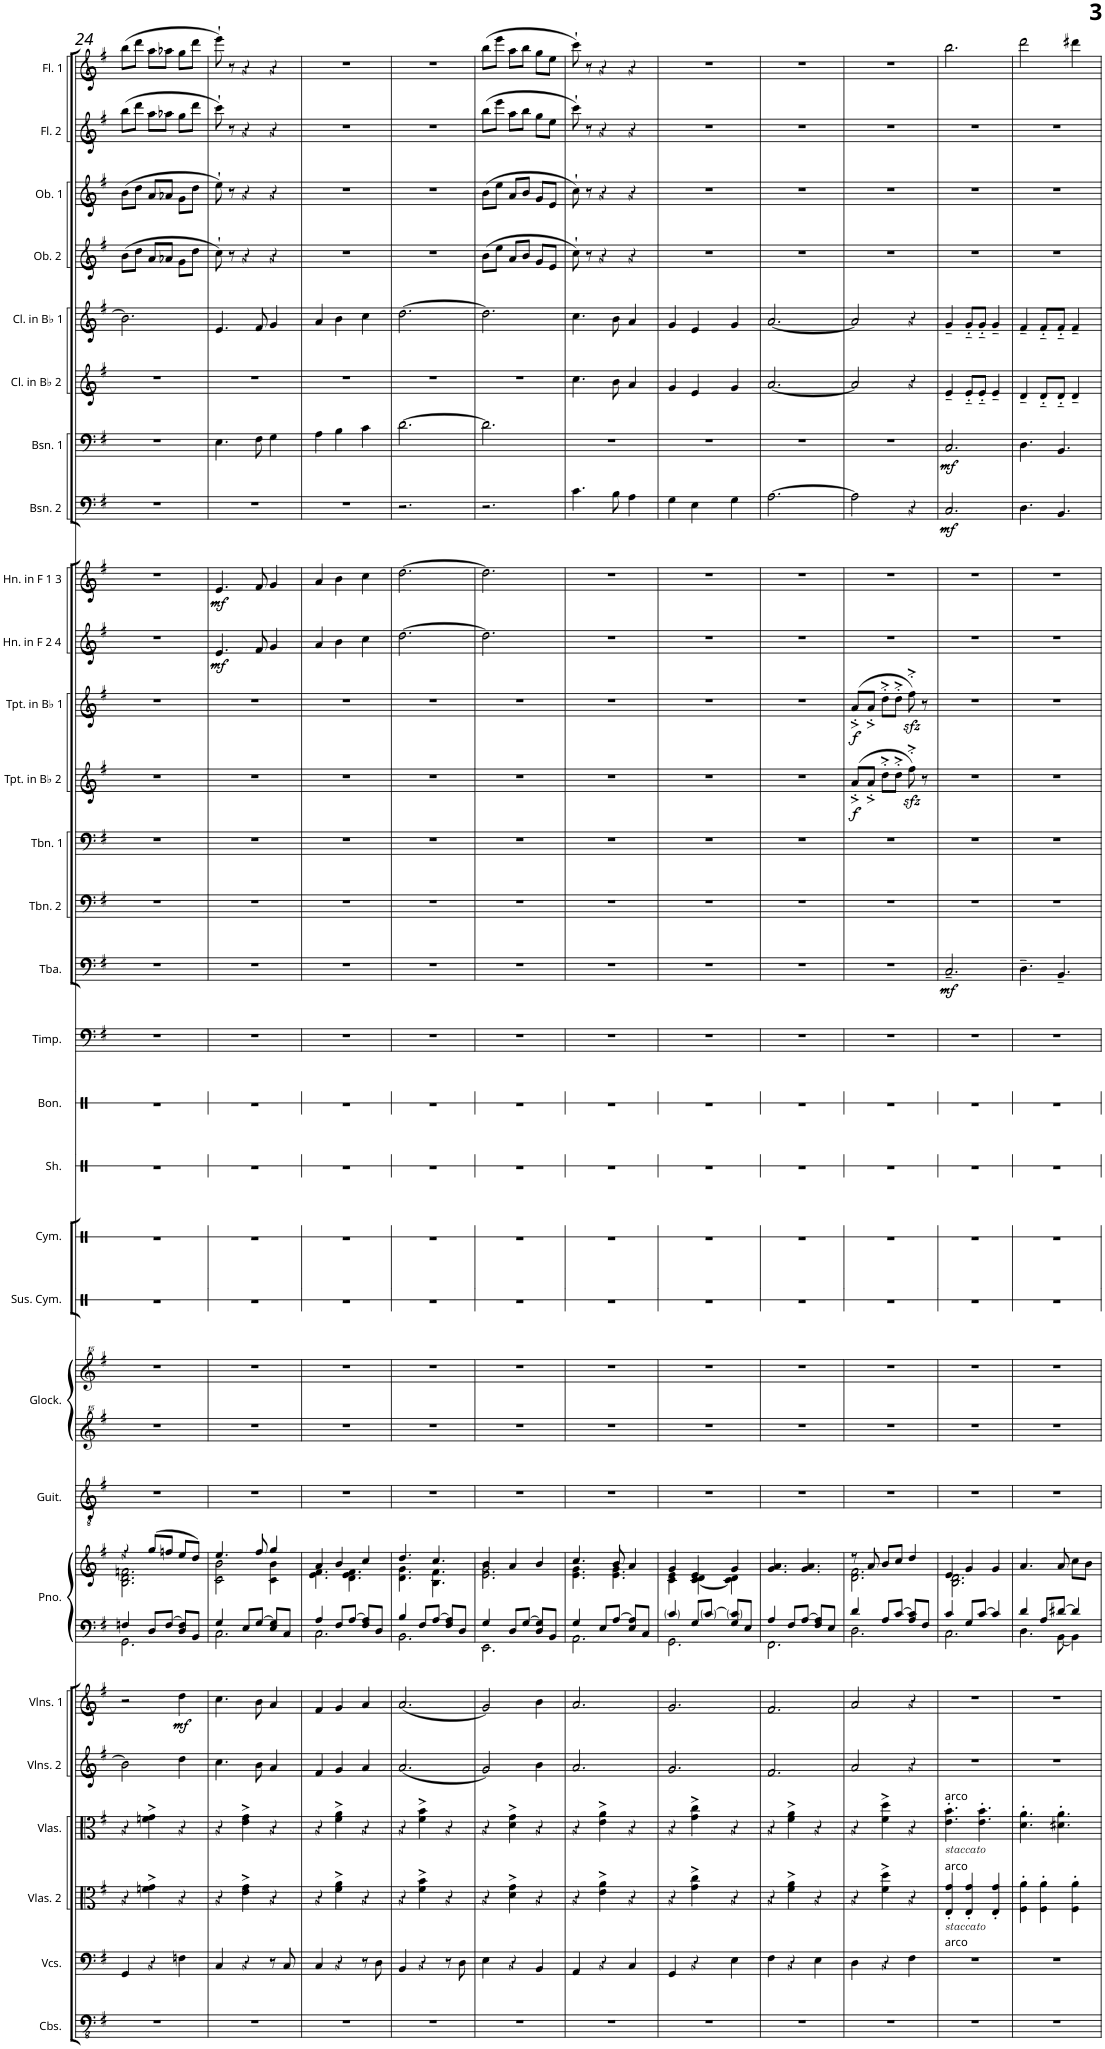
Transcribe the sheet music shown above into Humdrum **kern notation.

**kern	**kern	**kern	**kern	**kern	**kern	**dynam	**kern	**kern	**kern	**kern	**kern	**kern	**kern	**kern	**kern	**kern	**kern	**dynam	**kern	**kern	**kern	**dynam	**kern	**dynam	**kern	**dynam	**kern	**dynam	**kern	**dynam	**kern	**dynam	**kern	**kern	**kern	**kern	**kern	**kern
*part29	*part28	*part27	*part26	*part25	*part24	*part24	*part23	*part23	*part22	*part21	*part21	*part20	*part19	*part18	*part17	*part16	*part15	*part15	*part14	*part13	*part12	*part12	*part11	*part11	*part10	*part10	*part9	*part9	*part8	*part8	*part7	*part7	*part6	*part5	*part4	*part3	*part2	*part1
*staff31	*staff30	*staff29	*staff28	*staff27	*staff26	*staff26	*staff25	*staff24	*staff23	*staff22	*staff21	*staff20	*staff19	*staff18	*staff17	*staff16	*staff15	*staff15	*staff14	*staff13	*staff12	*staff12	*staff11	*staff11	*staff10	*staff10	*staff9	*staff9	*staff8	*staff8	*staff7	*staff7	*staff6	*staff5	*staff4	*staff3	*staff2	*staff1
*I"Contrabasses	*I"Violoncellos	*I"Violas 2	*I"Violas	*I"Violins 2	*I"Violins 1	*	*I"Piano	*	*I"Classical Guitar	*I"Glockenspiel	*	*I"Suspended Cymbal	*I"Cymbals	*I"Shaker	*I"Bongos	*I"Timpani	*I"Tuba	*	*I"Trombone 2	*I"Trombone 1	*I"Trumpet in Bb 2	*	*I"Trumpet in Bb 1	*	*I"Horn in F 2 &amp; 4	*	*I"Horn in F 1 &amp; 3	*	*I"Bassoon 2	*	*I"Bassoon 1	*	*I"Clarinet in Bb 2	*I"Clarinet in Bb 1	*I"Oboe 2	*I"Oboe 1	*I"Flute 2	*I"Flute 1
*I'Cbs.	*I'Vcs.	*I'Vlas. 2	*I'Vlas.	*I'Vlns. 2	*I'Vlns. 1	*	*I'Pno.	*	*I'Guit.	*I'Glock.	*	*I'Sus. Cym.	*I'Cym.	*I'Sh.	*I'Bon.	*I'Timp.	*I'Tba.	*	*I'Tbn. 2	*I'Tbn. 1	*I'Tpt. in Bb 2	*	*I'Tpt. in Bb 1	*	*I'Hn. in F 2 4	*	*I'Hn. in F 1 3	*	*I'Bsn. 2	*	*I'Bsn. 1	*	*I'Cl. in Bb 2	*I'Cl. in Bb 1	*I'Ob. 2	*I'Ob. 1	*I'Fl. 2	*I'Fl. 1
!!LO:PB:g=z
*clefFv4	*clefF4	*clefC3	*clefC3	*clefG2	*clefG2	*	*clefF4	*clefG2	*clefGv2	*clefG^^2	*clefG^^2	*clefX	*clefX	*clefX	*clefX	*clefF4	*clefF4	*	*clefF4	*clefF4	*clefG2	*	*clefG2	*	*clefG2	*	*clefG2	*	*clefF4	*	*clefF4	*	*clefG2	*clefG2	*clefG2	*clefG2	*clefG2	*clefG2
*	*	*	*	*	*	*	*	*	*	*	*	*	*	*	*	*	*	*	*	*	*Trd1c2	*	*Trd1c2	*	*Trd4c7	*	*Trd4c7	*	*	*	*	*	*Trd1c2	*Trd1c2	*	*	*	*
*k[f#]	*k[f#]	*k[f#]	*k[f#]	*k[f#]	*k[f#]	*	*k[f#]	*k[f#]	*k[f#]	*k[f#]	*k[f#]	*k[]	*k[]	*k[]	*k[]	*k[f#]	*k[f#]	*	*k[f#]	*k[f#]	*k[f#]	*	*k[f#]	*	*k[f#]	*	*k[f#]	*	*k[f#]	*	*k[f#]	*	*k[f#]	*k[f#]	*k[f#]	*k[f#]	*k[f#]	*k[f#]
*M3/4	*M3/4	*M3/4	*M3/4	*M3/4	*M3/4	*	*M3/4	*M3/4	*M3/4	*M3/4	*M3/4	*M3/4	*M3/4	*M3/4	*M3/4	*M3/4	*M3/4	*	*M3/4	*M3/4	*M3/4	*	*M3/4	*	*M3/4	*	*M3/4	*	*M3/4	*	*M3/4	*	*M3/4	*M3/4	*M3/4	*M3/4	*M3/4	*M3/4
=24	=24	=24	=24	=24	=24	=24	=24	=24	=24	=24	=24	=24	=24	=24	=24	=24	=24	=24	=24	=24	=24	=24	=24	=24	=24	=24	=24	=24	=24	=24	=24	=24	=24	=24	=24	=24	=24	=24
*	*	*	*	*	*	*	*^	*^	*	*	*	*	*	*	*	*	*	*	*	*	*	*	*	*	*	*	*	*	*	*	*	*	*	*	*	*	*	*
2.r	4GG/	4r	4r	2b\]	2r	.	4Fn/	2.GG\	4r	2.B\ 2.d\ 2.fn\	2.r	2.r	2.r	2.r	2.r	2.r	2.r	2.r	2.r	.	2.r	2.r	2.r	.	2.r	.	2.r	.	2.r	.	2.r	.	2.r	.	2.r	2.b\]	(8b\L	(8b\L	(8bb\L	(8bb\L
.	.	.	.	.	.	.	.	.	.	.	.	.	.	.	.	.	.	.	.	.	.	.	.	.	.	.	.	.	.	.	.	.	.	.	.	.	8dd\J	8dd\J	8ddd\J	8ddd\J
.	4r	4fn\^ 4g\^	4fn\^ 4g\^	.	.	.	8D/L	.	(8gg/L	.	.	.	.	.	.	.	.	.	.	.	.	.	.	.	.	.	.	.	.	.	.	.	.	.	.	.	8a/L	8a/L	8aa\L	8aa\L
.	.	.	.	.	.	.	[8F/J	.	8ffn/J	.	.	.	.	.	.	.	.	.	.	.	.	.	.	.	.	.	.	.	.	.	.	.	.	.	.	.	8a-X/J	8a-X/J	8aa-X\J	8aa-X\J
!	!	!	!	!	!	!LO:DY:b	!	!	!	!	!	!	!	!	!	!	!	!	!	!	!	!	!	!	!	!	!	!	!	!	!	!	!	!	!	!	!	!	!	!
.	4Fn\	4r	4r	4dd\	4dd\	mf	8D/ 8F/]L	.	8ee/L	.	.	.	.	.	.	.	.	.	.	.	.	.	.	.	.	.	.	.	.	.	.	.	.	.	.	.	8g\L	8g\L	8gg\L	8gg\L
.	.	.	.	.	.	.	8BB/J	.	8dd/J)	.	.	.	.	.	.	.	.	.	.	.	.	.	.	.	.	.	.	.	.	.	.	.	.	.	.	.	8dd\J	8dd\J	8ddd\J	8ddd\J
=25	=25	=25	=25	=25	=25	=25	=25	=25	=25	=25	=25	=25	=25	=25	=25	=25	=25	=25	=25	=25	=25	=25	=25	=25	=25	=25	=25	=25	=25	=25	=25	=25	=25	=25	=25	=25	=25	=25	=25	=25
!	!	!	!	!	!	!	!	!	!	!	!	!	!	!	!	!	!	!	!	!	!	!	!	!	!	!	!	!LO:DY:b	!	!LO:DY:b	!	!	!	!	!	!	!	!	!	!
2.r	4C/	4r	4r	4.cc\	4.cc\	.	4G/	2.C\	4.ee/	2c\ 2b\	2.r	2.r	2.r	2.r	2.r	2.r	2.r	2.r	2.r	.	2.r	2.r	2.r	.	2.r	.	4.e/	mf	4.e/	mf	2.r	.	4.E\	.	2.r	4.e/	8cc`\)	8ee`\)	8ccc`\)	8eee`\)
.	.	.	.	.	.	.	.	.	.	.	.	.	.	.	.	.	.	.	.	.	.	.	.	.	.	.	.	.	.	.	.	.	.	.	.	.	8r	8r	8r	8r
.	4r	4e\^ 4g\^	4e\^ 4g\^	.	.	.	8E/L	.	.	.	.	.	.	.	.	.	.	.	.	.	.	.	.	.	.	.	.	.	.	.	.	.	.	.	.	.	4r	4r	4r	4r
.	.	.	.	8b\	8b\	.	[8G/J	.	8ff#/	.	.	.	.	.	.	.	.	.	.	.	.	.	.	.	.	.	8f#/	.	8f#/	.	.	.	8F#\	.	.	8f#/	.	.	.	.
.	8r	4r	4r	4a/	4a/	.	8E/ 8G/]L	.	4gg/	4c\ 4b\	.	.	.	.	.	.	.	.	.	.	.	.	.	.	.	.	4g/	.	4g/	.	.	.	4G\	.	.	4g/	4r	4r	4r	4r
.	8C/	.	.	.	.	.	8C/J	.	.	.	.	.	.	.	.	.	.	.	.	.	.	.	.	.	.	.	.	.	.	.	.	.	.	.	.	.	.	.	.	.
=26	=26	=26	=26	=26	=26	=26	=26	=26	=26	=26	=26	=26	=26	=26	=26	=26	=26	=26	=26	=26	=26	=26	=26	=26	=26	=26	=26	=26	=26	=26	=26	=26	=26	=26	=26	=26	=26	=26	=26	=26
2.r	4C/	4r	4r	4f#/	4f#/	.	4A/	2.C\	4a/	4.e\ 4.f#\	2.r	2.r	2.r	2.r	2.r	2.r	2.r	2.r	2.r	.	2.r	2.r	2.r	.	2.r	.	4a/	.	4a/	.	2.r	.	4A\	.	2.r	4a/	2.r	2.r	2.r	2.r
.	4r	4f#\^ 4a\^	4f#\^ 4a\^	4g/	4g/	.	8F#/L	.	4b/	.	.	.	.	.	.	.	.	.	.	.	.	.	.	.	.	.	4b\	.	4b\	.	.	.	4B\	.	.	4b\	.	.	.	.
.	.	.	.	.	.	.	[8A/J	.	.	4.d\ 4.e\ 4.f#\	.	.	.	.	.	.	.	.	.	.	.	.	.	.	.	.	.	.	.	.	.	.	.	.	.	.	.	.	.	.
.	8r	4r	4r	4a/	4a/	.	8F#/ 8A/]L	.	4cc/	.	.	.	.	.	.	.	.	.	.	.	.	.	.	.	.	.	4cc\	.	4cc\	.	.	.	4c\	.	.	4cc\	.	.	.	.
.	8D\	.	.	.	.	.	8D/J	.	.	.	.	.	.	.	.	.	.	.	.	.	.	.	.	.	.	.	.	.	.	.	.	.	.	.	.	.	.	.	.	.
=27	=27	=27	=27	=27	=27	=27	=27	=27	=27	=27	=27	=27	=27	=27	=27	=27	=27	=27	=27	=27	=27	=27	=27	=27	=27	=27	=27	=27	=27	=27	=27	=27	=27	=27	=27	=27	=27	=27	=27	=27
2.r	4BB/	4r	4r	(2.a/	(2.a/	.	4B/	2.BB\	4.dd/	4.d\ 4.g\	2.r	2.r	2.r	2.r	2.r	2.r	2.r	2.r	2.r	.	2.r	2.r	2.r	.	2.r	.	[2.dd\	.	[2.dd\	.	2.r	.	[2.d\	.	2.r	[2.dd\	2.r	2.r	2.r	2.r
.	4r	4f#\^ 4b\^	4f#\^ 4b\^	.	.	.	8F#/L	.	.	.	.	.	.	.	.	.	.	.	.	.	.	.	.	.	.	.	.	.	.	.	.	.	.	.	.	.	.	.	.	.
.	.	.	.	.	.	.	[8A/J	.	4.cc/	4.B\ 4.f#\	.	.	.	.	.	.	.	.	.	.	.	.	.	.	.	.	.	.	.	.	.	.	.	.	.	.	.	.	.	.
.	8r	4r	4r	.	.	.	8F#/ 8A/]L	.	.	.	.	.	.	.	.	.	.	.	.	.	.	.	.	.	.	.	.	.	.	.	.	.	.	.	.	.	.	.	.	.
.	8D\	.	.	.	.	.	8D/J	.	.	.	.	.	.	.	.	.	.	.	.	.	.	.	.	.	.	.	.	.	.	.	.	.	.	.	.	.	.	.	.	.
=28	=28	=28	=28	=28	=28	=28	=28	=28	=28	=28	=28	=28	=28	=28	=28	=28	=28	=28	=28	=28	=28	=28	=28	=28	=28	=28	=28	=28	=28	=28	=28	=28	=28	=28	=28	=28	=28	=28	=28	=28
2.r	4E\	4r	4r	2g/)	2g/)	.	4G/	2.EE\	4b/	2.e\ 2.g\	2.r	2.r	2.r	2.r	2.r	2.r	2.r	2.r	2.r	.	2.r	2.r	2.r	.	2.r	.	2.dd\]	.	2.dd\]	.	2.r	.	2.d\]	.	2.r	2.dd\]	(8b\L	(8b\L	(8bb\L	(8bb\L
.	.	.	.	.	.	.	.	.	.	.	.	.	.	.	.	.	.	.	.	.	.	.	.	.	.	.	.	.	.	.	.	.	.	.	.	.	8ee\J	8ee\J	8eee\J	8eee\J
.	4r	4d\^ 4g\^	4d\^ 4g\^	.	.	.	8D/L	.	4a/	.	.	.	.	.	.	.	.	.	.	.	.	.	.	.	.	.	.	.	.	.	.	.	.	.	.	.	8a/L	8a/L	8aa\L	8aa\L
.	.	.	.	.	.	.	[8G/J	.	.	.	.	.	.	.	.	.	.	.	.	.	.	.	.	.	.	.	.	.	.	.	.	.	.	.	.	.	8b/J	8b/J	8bb\J	8bb\J
.	4BB/	4r	4r	4b\	4b\	.	8D/ 8G/]L	.	4b/	.	.	.	.	.	.	.	.	.	.	.	.	.	.	.	.	.	.	.	.	.	.	.	.	.	.	.	8g/L	8g/L	8gg\L	8gg\L
.	.	.	.	.	.	.	8BB/J	.	.	.	.	.	.	.	.	.	.	.	.	.	.	.	.	.	.	.	.	.	.	.	.	.	.	.	.	.	8e/J	8e/J	8ee\J	8ee\J
=29	=29	=29	=29	=29	=29	=29	=29	=29	=29	=29	=29	=29	=29	=29	=29	=29	=29	=29	=29	=29	=29	=29	=29	=29	=29	=29	=29	=29	=29	=29	=29	=29	=29	=29	=29	=29	=29	=29	=29	=29
2.r	4AA/	4r	4r	2.a/	2.a/	.	4G/	2.AA\	4.cc/	4.e\ 4.g\	2.r	2.r	2.r	2.r	2.r	2.r	2.r	2.r	2.r	.	2.r	2.r	2.r	.	2.r	.	2.r	.	2.r	.	4.c\	.	2.r	.	4.cc\	4.cc\	8cc`\)	8cc`\)	8ccc`\)	8ccc`\)
.	.	.	.	.	.	.	.	.	.	.	.	.	.	.	.	.	.	.	.	.	.	.	.	.	.	.	.	.	.	.	.	.	.	.	.	.	8r	8r	8r	8r
.	4r	4e\^ 4a\^	4e\^ 4a\^	.	.	.	8E/L	.	.	.	.	.	.	.	.	.	.	.	.	.	.	.	.	.	.	.	.	.	.	.	.	.	.	.	.	.	4r	4r	4r	4r
.	.	.	.	.	.	.	[8A/J	.	8b/	4.e\ 4.g\	.	.	.	.	.	.	.	.	.	.	.	.	.	.	.	.	.	.	.	.	8B\	.	.	.	8b\	8b\	.	.	.	.
.	4C/	4r	4r	.	.	.	8E/ 8A/]L	.	4a/	.	.	.	.	.	.	.	.	.	.	.	.	.	.	.	.	.	.	.	.	.	4A\	.	.	.	4a/	4a/	4r	4r	4r	4r
.	.	.	.	.	.	.	8C/J	.	.	.	.	.	.	.	.	.	.	.	.	.	.	.	.	.	.	.	.	.	.	.	.	.	.	.	.	.	.	.	.	.
=30	=30	=30	=30	=30	=30	=30	=30	=30	=30	=30	=30	=30	=30	=30	=30	=30	=30	=30	=30	=30	=30	=30	=30	=30	=30	=30	=30	=30	=30	=30	=30	=30	=30	=30	=30	=30	=30	=30	=30	=30
2.r	4GG/	4r	4r	2.g/	2.g/	.	4c/	2.GG\	4g/	4c\ 4e\	2.r	2.r	2.r	2.r	2.r	2.r	2.r	2.r	2.r	.	2.r	2.r	2.r	.	2.r	.	2.r	.	2.r	.	4G\	.	2.r	.	4g/	4g/	2.r	2.r	2.r	2.r
.	4r	4g\^ 4cc\^	4g\^ 4cc\^	.	.	.	8G/L	.	4e/	[4c\ 4d\	.	.	.	.	.	.	.	.	.	.	.	.	.	.	.	.	.	.	.	.	4E\	.	.	.	4e/	4e/	.	.	.	.
.	.	.	.	.	.	.	[8c/J	.	.	.	.	.	.	.	.	.	.	.	.	.	.	.	.	.	.	.	.	.	.	.	.	.	.	.	.	.	.	.	.	.
.	4E\	4r	4r	.	.	.	8G/ 8c/]L	.	4g/	4c\] 4d\	.	.	.	.	.	.	.	.	.	.	.	.	.	.	.	.	.	.	.	.	4G\	.	.	.	4g/	4g/	.	.	.	.
.	.	.	.	.	.	.	8E/J	.	.	.	.	.	.	.	.	.	.	.	.	.	.	.	.	.	.	.	.	.	.	.	.	.	.	.	.	.	.	.	.	.
*	*	*	*	*	*	*	*	*	*v	*v	*	*	*	*	*	*	*	*	*	*	*	*	*	*	*	*	*	*	*	*	*	*	*	*	*	*	*	*	*	*
=31	=31	=31	=31	=31	=31	=31	=31	=31	=31	=31	=31	=31	=31	=31	=31	=31	=31	=31	=31	=31	=31	=31	=31	=31	=31	=31	=31	=31	=31	=31	=31	=31	=31	=31	=31	=31	=31	=31	=31
2.r	4F#\	4r	4r	2.f#/	2.f#/	.	4A/	2.FF#\	4.g/ 4.a/	2.r	2.r	2.r	2.r	2.r	2.r	2.r	2.r	2.r	.	2.r	2.r	2.r	.	2.r	.	2.r	.	2.r	.	[2.A\	.	2.r	.	[2.a/	[2.a/	2.r	2.r	2.r	2.r
.	4r	4f#\^ 4a\^	4f#\^ 4a\^	.	.	.	8F#/L	.	.	.	.	.	.	.	.	.	.	.	.	.	.	.	.	.	.	.	.	.	.	.	.	.	.	.	.	.	.	.	.
.	.	.	.	.	.	.	[8A/J	.	4.g/ 4.a/	.	.	.	.	.	.	.	.	.	.	.	.	.	.	.	.	.	.	.	.	.	.	.	.	.	.	.	.	.	.
.	4E\	4r	4r	.	.	.	8F#/ 8A/]L	.	.	.	.	.	.	.	.	.	.	.	.	.	.	.	.	.	.	.	.	.	.	.	.	.	.	.	.	.	.	.	.
.	.	.	.	.	.	.	8E/J	.	.	.	.	.	.	.	.	.	.	.	.	.	.	.	.	.	.	.	.	.	.	.	.	.	.	.	.	.	.	.	.
=32	=32	=32	=32	=32	=32	=32	=32	=32	=32	=32	=32	=32	=32	=32	=32	=32	=32	=32	=32	=32	=32	=32	=32	=32	=32	=32	=32	=32	=32	=32	=32	=32	=32	=32	=32	=32	=32	=32	=32
*	*	*	*	*	*	*	*	*	*^	*	*	*	*	*	*	*	*	*	*	*	*	*	*	*	*	*	*	*	*	*	*	*	*	*	*	*	*	*	*
!	!	!	!	!	!	!	!	!	!	!	!	!	!	!	!	!	!	!	!	!	!	!	!	!LO:DY:b	!	!LO:DY:b	!	!	!	!	!	!	!	!	!	!	!	!	!	!
2.r	4D\	4r	4r	2a/	2a/	.	4d/	2.D\	8r	2.d\ 2.f#\	2.r	2.r	2.r	2.r	2.r	2.r	2.r	2.r	2.r	.	2.r	2.r	(8a^'/L	f	(8a^'/L	f	2.r	.	2.r	.	2A\]	.	2.r	.	2a/]	2a/]	2.r	2.r	2.r	2.r
.	.	.	.	.	.	.	.	.	8a/	.	.	.	.	.	.	.	.	.	.	.	.	.	8a^'/J	.	8a^'/J	.	.	.	.	.	.	.	.	.	.	.	.	.	.	.
.	4r	4f#\^ 4dd\^	4f#\^ 4dd\^	.	.	.	8A/L	.	8b/L	.	.	.	.	.	.	.	.	.	.	.	.	.	8dd^'\L	.	8dd^'\L	.	.	.	.	.	.	.	.	.	.	.	.	.	.	.
.	.	.	.	.	.	.	[8c/J	.	8cc/J	.	.	.	.	.	.	.	.	.	.	.	.	.	8dd^'\J	.	8dd^'\J	.	.	.	.	.	.	.	.	.	.	.	.	.	.	.
.	4F#\	4r	4r	4r	4r	.	8A/ 8c/]L	.	4dd/	.	.	.	.	.	.	.	.	.	.	.	.	.	8ff#zz<^'\)	.	8ff#zz<^'\)	.	.	.	.	.	4r	.	.	.	4r	4r	.	.	.	.
.	.	.	.	.	.	.	8F#/J	.	.	.	.	.	.	.	.	.	.	.	.	.	.	.	8r	.	8r	.	.	.	.	.	.	.	.	.	.	.	.	.	.	.
=33	=33	=33	=33	=33	=33	=33	=33	=33	=33	=33	=33	=33	=33	=33	=33	=33	=33	=33	=33	=33	=33	=33	=33	=33	=33	=33	=33	=33	=33	=33	=33	=33	=33	=33	=33	=33	=33	=33	=33	=33
!	!	!	!LO:TX:a:t=arco	!	!	!	!	!	!	!	!	!	!	!	!	!	!	!	!	!	!	!	!	!	!	!	!	!	!	!	!	!	!	!	!	!	!	!	!	!
!	!	!	!LO:TX:b:i:t=staccato	!	!	!	!	!	!	!	!	!	!	!	!	!	!	!	!	!	!	!	!	!	!	!	!	!	!	!	!	!	!	!	!	!	!	!	!	!
!	!	!LO:TX:a:t=arco	!	!	!	!	!	!	!	!	!	!	!	!	!	!	!	!	!	!	!	!	!	!	!	!	!	!	!	!	!	!	!	!	!	!	!	!	!	!
!	!	!LO:TX:b:i:t=staccato	!	!	!	!	!	!	!	!	!	!	!	!	!	!	!	!	!	!	!	!	!	!	!	!	!	!	!	!	!	!	!	!	!	!	!	!	!	!
!	!LO:TX:a:t=arco	!	!	!	!	!	!	!	!	!	!	!	!	!	!	!	!	!	!	!	!	!	!	!	!	!	!	!	!	!	!	!	!	!	!	!	!	!	!	!
!	!	!	!	!	!	!	!	!	!	!	!	!	!	!	!	!	!	!	!	!LO:DY:b	!	!	!	!	!	!	!	!	!	!	!	!LO:DY:b	!	!LO:DY:b	!	!	!	!	!	!
2.r	2.r	4E/' 4g/'	4.e\' 4.b\'	2.r	2.r	.	4c/	2.C\	4e/	2.B\ 2.d\	2.r	2.r	2.r	2.r	2.r	2.r	2.r	2.r	2.C~/	mf	2.r	2.r	2.r	.	2.r	.	2.r	.	2.r	.	2.C/	mf	2.C/	mf	4e~/	4g~/	2.r	2.r	2.r	2.bb\
.	.	4E/' 4g/'	.	.	.	.	8G/L	.	4g/	.	.	.	.	.	.	.	.	.	.	.	.	.	.	.	.	.	.	.	.	.	.	.	.	.	8e'~/L	8g'~/L	.	.	.	.
.	.	.	4.e\' 4.b\'	.	.	.	[8c/J	.	.	.	.	.	.	.	.	.	.	.	.	.	.	.	.	.	.	.	.	.	.	.	.	.	.	.	8e'~/J	8g'~/J	.	.	.	.
.	.	4E/' 4g/'	.	.	.	.	4c/]	.	4g/	.	.	.	.	.	.	.	.	.	.	.	.	.	.	.	.	.	.	.	.	.	.	.	.	.	4e~/	4g~/	.	.	.	.
*	*	*	*	*	*	*	*	*	*v	*v	*	*	*	*	*	*	*	*	*	*	*	*	*	*	*	*	*	*	*	*	*	*	*	*	*	*	*	*	*	*
=34	=34	=34	=34	=34	=34	=34	=34	=34	=34	=34	=34	=34	=34	=34	=34	=34	=34	=34	=34	=34	=34	=34	=34	=34	=34	=34	=34	=34	=34	=34	=34	=34	=34	=34	=34	=34	=34	=34	=34
2.r	2.r	4F#\' 4a\'	4.d\' 4.a\'	2.r	2.r	.	4d/	4.D\	4.a/	2.r	2.r	2.r	2.r	2.r	2.r	2.r	2.r	4.D~\	.	2.r	2.r	2.r	.	2.r	.	2.r	.	2.r	.	4.D\	.	4.D\	.	4d~/	4f#~/	2.r	2.r	2.r	2ddd\
.	.	4F#\' 4a\'	.	.	.	.	8A/L	.	.	.	.	.	.	.	.	.	.	.	.	.	.	.	.	.	.	.	.	.	.	.	.	.	.	8d'~/L	8f#'~/L	.	.	.	.
.	.	.	4.d#X\' 4.a\'	.	.	.	[8d#X/J	[8BB\	8a/	.	.	.	.	.	.	.	.	4.BB~/	.	.	.	.	.	.	.	.	.	.	.	4.BB/	.	4.BB/	.	8d'~/J	8f#'~/J	.	.	.	.
.	.	4F#\' 4a\'	.	.	.	.	4d#/]	4BB\]	8cc\L	.	.	.	.	.	.	.	.	.	.	.	.	.	.	.	.	.	.	.	.	.	.	.	.	4d~/	4f#~/	.	.	.	4ddd#X\
.	.	.	.	.	.	.	.	.	8b\J	.	.	.	.	.	.	.	.	.	.	.	.	.	.	.	.	.	.	.	.	.	.	.	.	.	.	.	.	.	.
*	*	*	*	*	*	*	*v	*v	*	*	*	*	*	*	*	*	*	*	*	*	*	*	*	*	*	*	*	*	*	*	*	*	*	*	*	*	*	*	*
=	=	=	=	=	=	=	=	=	=	=	=	=	=	=	=	=	=	=	=	=	=	=	=	=	=	=	=	=	=	=	=	=	=	=	=	=	=	=
*-	*-	*-	*-	*-	*-	*-	*-	*-	*-	*-	*-	*-	*-	*-	*-	*-	*-	*-	*-	*-	*-	*-	*-	*-	*-	*-	*-	*-	*-	*-	*-	*-	*-	*-	*-	*-	*-	*-
